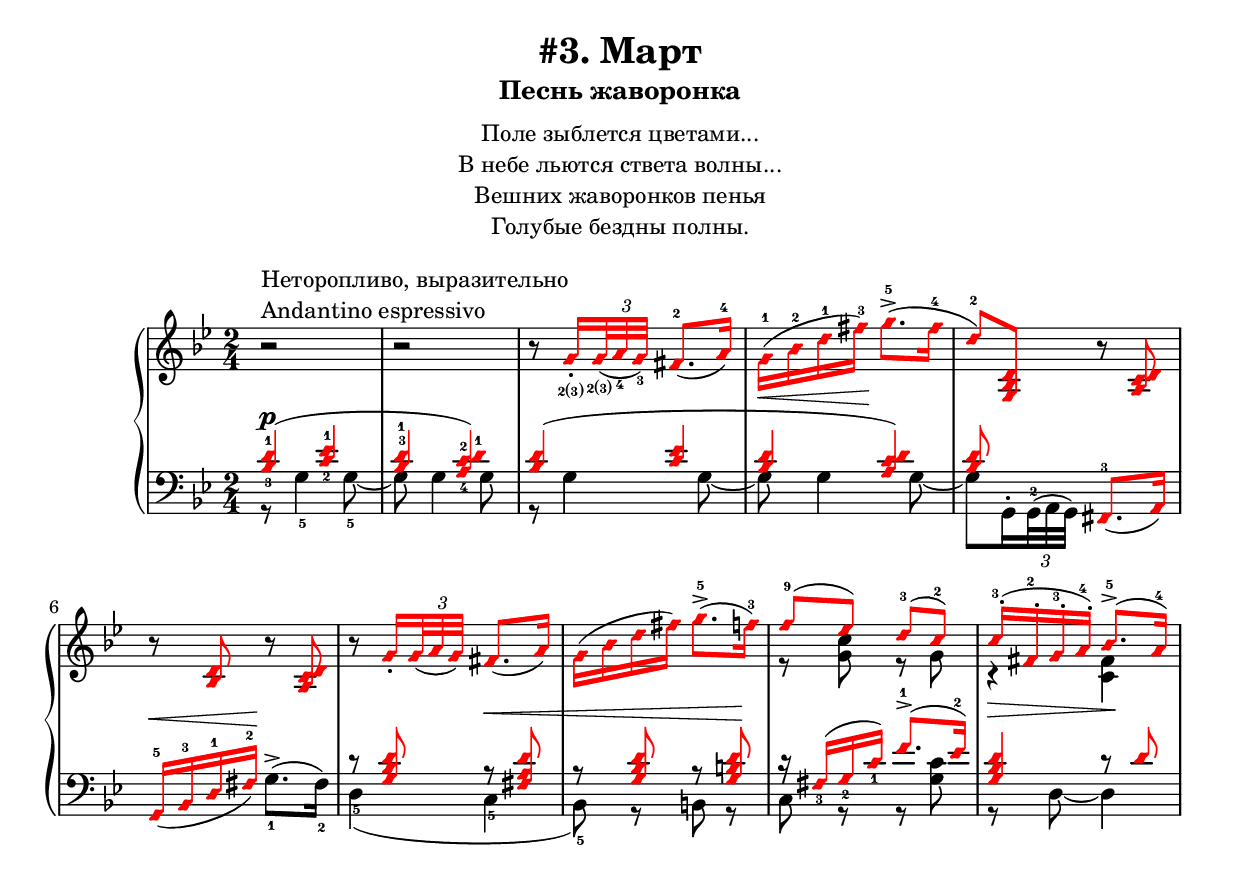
\version "2.18.2"
% vim:set ai ts=4 sw=4 sts=4 et :
\header {
    title="#3. Март"
    subtitle="Песнь жаворонка"
}
\markup {
    \fill-line {
        \center-column {
            \null
            \line { Поле зыблется цветами... }
            \line { В небе льются ствета волны... }
            \line { Вешних жаворонков пенья }
            \line { Голубые бездны полны. }
            \null
        }
    }
}

%fingBC = \finger \markup \tied-lyric #"2~3"
fingBC = \finger \markup { \concat {2(3)} }
andantino = \markup{
                \column {
                    \line{Неторопливо, выразительно}
                    \line{Andantino espressivo}
                }
            }

\new PianoStaff <<
    \new Staff <<
        \clef "treble"
        \key g \minor
        \time 2/4
        \new Voice {
            \voiceOneStyle
            \relative c''{
                \oneVoice
                \override Fingering.font-size = #-7
                \override TupletBracket.bracket-visibility = #'if-no-beam
                r2 ^\andantino | % 1
                r | % 2
                r8 \voiceOne
                    g16_._\fingBC \tuplet 3/2 {<g>32_\fingBC_( <a_4> <g_3>)} fis8.-2_( a16-4) | % 3
                \stemDown
                    g-1( \< bes-2 d-1 fis-3) \! g8.->-5( fis16-4 | % 4
                \stemUp
                    d8-2) <g,, bes d> \oneVoice
                    r <a c d> | % 5
                r <bes d> r <a c d> | % 6
                r \voiceOne
                    g'16_. \tuplet 3/2 { g32_( a g) } fis8._( a16) | % 7
                \stemDown
                    g( bes d fis) g8.->-5( f16-3) | % 8
                \stemUp
                    f8-9( ees) d-3( c-2) | % 9
                c16-.-3( fis,-.-2 g-.-3 a-.-4) bes8.->-5( a16-4) | % 10
            }
        }
        \new Voice {
            \voiceTwo
            \relative c'{
                s2 | s | s | s | s | s | s | s | % 1-8
                r8 <g' c> r g | % 9
                r4 \> <fis c> \! | % 10
            }
        }
    >>
    \new Staff <<
        \clef "bass"
        \key g \minor
        \new Voice {
            \voiceOne
            \voiceOneStyle
            \override Fingering.font-size = #-7
            \dynamicUp
            \relative c' {
                \override Fingering.staff-padding = #'()
                <bes-3 d-1>4( \p <c-2 ees-1> | % 1
                <bes^3 d-1> <a-4 c-2 d-1>) | % 2
                <bes d>( <c ees> | % 3
                <bes d> <a c d>) | % 4
                <bes d>8 s <fis,-3>8._( a16) | % 5
                g16-5_( \< bes-3 d-1 fis-2) \! s4 | % 6
                r8 <g bes d> r \< <fis a d> | % 7
                r8 <g bes d> r <g b d> \! | % 8
                r16 fis_3( g_2 c_1) f8.^1-> ( ees16^2) | % 9
                <g, bes d>4 r8 d' | % 10
            }
        }
        \new Voice {
            \voiceTwo
            \override Fingering.font-size = #-7
            \override TupletBracket.bracket-visibility = #'if-no-beam
            \relative c' {
                r8 g4-5 g8-5~ | % 1
                g g4 g8 | % 2
                r g4 g8~ | % 3
                g g4 g8~ | % 4
                \override Fingering.staff-padding = #'()
                g8 g,16^. \tuplet 3/2 {g32^2^( a g)} s4 | % 5
                s4 g'8.^>-1^( fis16-2) | % 6
                d4-5( c-5 | % 7
                bes8-5) r b r | % 8
                c r r <g' c> | % 9
                r d~d4 | % 10
            }
        }
    >>
>>

